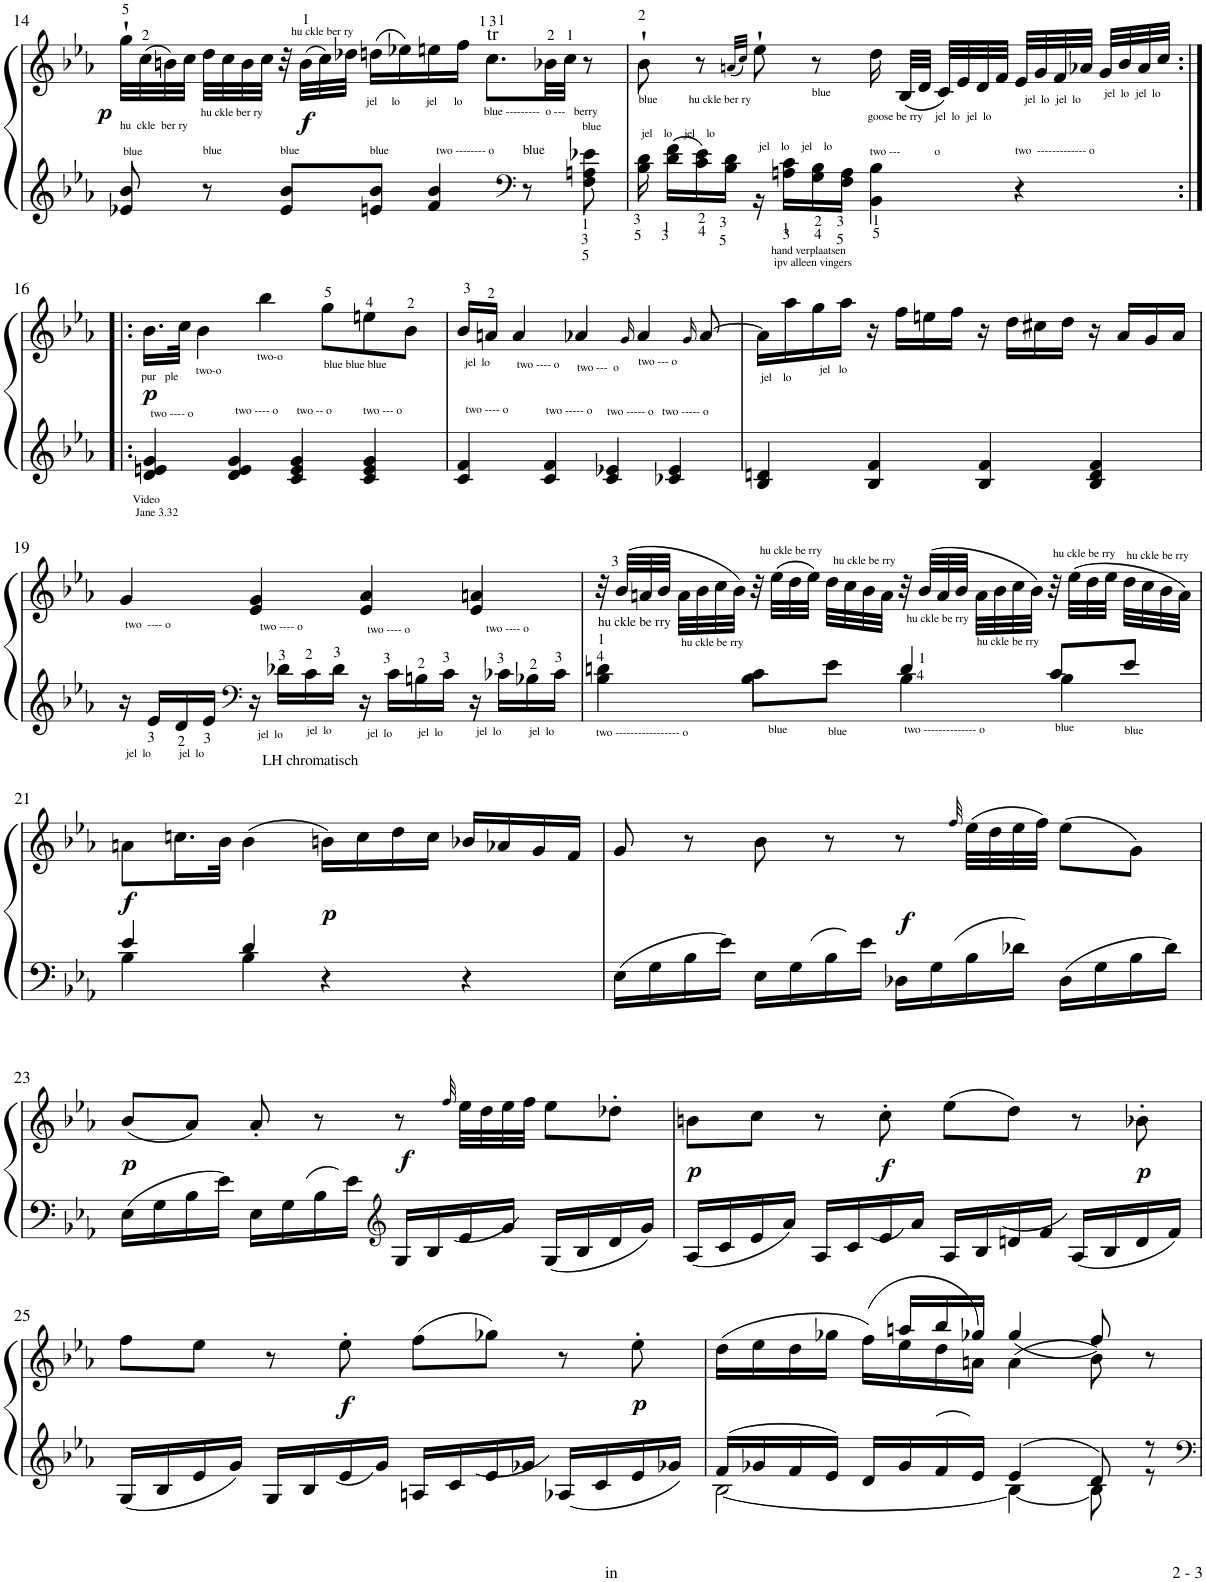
**kern	**kern	**dynam
*part1	*part1	*part1
*staff2	*staff1	*staff1/2
*I"Piano	*	*
*I'Pno.	*	*
!!LO:PB:g=z
*clefG2	*clefG2	*
*k[b-e-a-]	*k[b-e-a-]	*
*M4/4	*M4/4	*
*met(c)	*met(c)	*
=14	=14	=14
!LO:TX:a:t=blue	!	!
!LO:TX:a:t=hu  ckle  ber ry	!	!
!	!	!LO:DY:b
8e-X/ 8b-/	32gg`\LLL	p
.	(>32cc\	.
.	32bn\)	.
.	32cc\JJJ	.
!	!LO:TX:b:t=hu ckle ber ry	!
!LO:TX:a:t=blue	!	!
8r	32dd\LLL	.
.	32cc\	.
.	32b\	.
.	32cc\JJJ	.
!LO:TX:a:t=blue	!	!
8e-/ 8b-/L	32r	.
!	!LO:TX:a:t=hu ckle ber ry	!
!	!	!LO:DY:b
.	(>32b\LLL	f
.	32cc\)	.
.	32dd-X\JJJ	.
!	!LO:TX:b:t=jel     lo         jel      lo	!
!LO:TX:a:t=blue	!	!
8en/ 8b-/J	(>16ddn\LL	.
.	16ee-X\)	.
!LO:TX:a:t=two -------- o	!	!
4f/ 4b-/	16een\	.
.	16ff\JJ	.
!	!LO:TX:a:t=tr	!
!	!LO:TX:b:t=blue ---------  o ---   berry	!
.	8.cc\L	.
*clefF4	*	*
!LO:TX:a:t=blue	!	!
8r	.	.
.	32b-X\LL	.
.	32cc\JJJ	.
!LO:TX:a:t=blue	!	!
8F\ 8An\ 8e-X\	8r	.
=15	=15	=15
*^	*	*
!	!	!LO:TX:b:t=blue           hu ckle ber ry	!
!LO:TX:a:t=jel    lo    jel    lo	!	!	!
16ryy	16B-\ 16d\	8b-`\	.
16d\ 16f\LL	8.ryy	.	.
16c\ 16e-\	.	8r	.
16B-\ 16d\JJ	.	.	.
.	.	(<32qan/LLL	.
.	.	32qcc/JJJ)	.
!LO:TX:a:t=jel    lo    jel    lo	!	!	!
16ryy	16r	8ee-`\	.
!LO:TX:b:t=hand verplaatsen	!	!	!
!LO:TX:b:t=ipv alleen vingers	!	!	!
16An\ 16c\LL	2ryy	.	.
!	!	!LO:TX:b:t=blue	!
16G\ 16B-\	.	8r	.
16F\ 16A\JJ	.	.	.
!	!	!LO:TX:b:t=goose be rry    jel  lo  jel  lo	!
!LO:TX:a:t=two ---            o	!	!	!
4BB-\ 4B-\	.	16dd\	.
.	.	(<32B-/LLL	.
.	.	32d/JJJ	.
.	.	32c/LLL)	.
.	.	32e-/	.
.	.	32d/	.
.	.	32f/JJJ	.
!	!	!LO:TX:b:t=jel  lo  jel  lo	!
!LO:TX:a:t=two  ------------- o	!	!	!
4r	.	32e-/LLL	.
.	.	32g/	.
.	8.ryy	32f/	.
.	.	32a-X/JJJ	.
!	!	!LO:TX:b:t=jel  lo  jel  lo	!
.	.	32g/LLL	.
.	.	32b-/	.
.	.	32a-/	.
.	.	32cc/JJJ	.
*v	*v	*	*
!!LO:LB:g=z
=16:|!|:	=16:|!|:	=16:|!|:
!	!LO:TX:b:t=pur   ple	!
!LO:TX:a:t=two ---- o	!	!
!LO:TX:b:t=Video	!	!
!LO:TX:b:t=Jane 3.32	!	!
!	!	!LO:DY:b
4d/ 4en/ 4g/	16.b-\LL	p
.	32cc\JJk	.
!	!LO:TX:b:t=two-o	!
.	4b-\	.
!LO:TX:a:t=two ---- o	!	!
4d/ 4e/ 4g/	.	.
!	!LO:TX:b:t=two-o	!
.	4bb-\	.
!LO:TX:a:t=two -- o	!	!
4c/ 4e/ 4g/	.	.
!	!LO:TX:b:t=blue blue blue	!
.	8gg\L	.
!LO:TX:a:t=two --- o	!	!
4c/ 4e/ 4g/	8een\	.
.	8b-\J	.
=17	=17	=17
!	!LO:TX:b:t=jel  lo	!
!LO:TX:a:t=two ---- o	!	!
4c/ 4f/	16b-/LL	.
.	16an/JJ	.
!	!LO:TX:b:t=two ---- o	!
.	4a/	.
!LO:TX:a:t=two ----- o	!	!
4c/ 4f/	.	.
!	!LO:TX:b:t=two ---  o	!
.	4a-X/	.
!LO:TX:a:t=two ----- o	!	!
4c/ 4e-X/	.	.
.	16qg/	.
!	!LO:TX:b:t=two --- o	!
.	4a-/	.
!LO:TX:a:t=two ----- o	!	!
4c-X/ 4e-/	.	.
.	16qg/	.
.	[8a-/	.
=18	=18	=18
!	!LO:TX:b:t=jel    lo	!
4B-/ 4dn/	16a-\LL]	.
.	16aa-\	.
!	!LO:TX:b:t=jel   lo	!
.	16gg\	.
.	16aa-\JJ	.
4B-/ 4f/	16r	.
.	16ff\LL	.
.	16een\	.
.	16ff\JJ	.
4B-/ 4f/	16r	.
.	16dd\LL	.
.	16cc#X\	.
.	16dd\JJ	.
4B-/ 4d/ 4f/	16r	.
.	16a-/LL	.
.	16g/	.
.	16a-/JJ	.
!!LO:LB:g=z
=19	=19	=19
!	!LO:TX:b:t=two  ---- o	!
!LO:TX:b:t=jel  lo	!	!
16r	4g/	.
16e-/LL	.	.
!LO:TX:b:t=jel  lo	!	!
16d/	.	.
16e-/JJ	.	.
*clefF4	*	*
!	!LO:TX:b:t=two ---- o	!
!LO:TX:b:t=jel  lo	!	!
16r	4e-/ 4g/	.
!LO:TX:b:t=LH chromatisch	!	!
16d-X\LL	.	.
!LO:TX:b:t=jel  lo	!	!
16c\	.	.
16d-\JJ	.	.
!	!LO:TX:b:t=two ---- o	!
!LO:TX:b:t=jel  lo	!	!
16r	4e-/ 4a-/	.
16c\LL	.	.
!LO:TX:b:t=jel  lo	!	!
16Bn\	.	.
16c\JJ	.	.
!	!LO:TX:b:t=two ---- o	!
!LO:TX:b:t=jel  lo	!	!
16r	4e-/ 4an/	.
16c-X\LL	.	.
!LO:TX:b:t=jel  lo	!	!
16B-X\	.	.
16c-\JJ	.	.
=20	=20	=20
*^	*	*
!	!	!LO:TX:b:t=hu ckle be rry	!
!LO:TX:b:t=blue	!	!	!
!LO:TX:b:t=two ----------------- o	!	!	!
4B-\ 4dn\	4ryy	32r	.
.	.	(32b-/LLL	.
.	.	32an/	.
.	.	32b-/JJJ	.
!	!	!LO:TX:b:t=hu ckle be rry	!
.	.	32a\LLL	.
.	.	32b-\	.
.	.	32cc\	.
.	.	32b-\JJJ)	.
!	!	!LO:TX:a:t=hu ckle be rry	!
4B-\	8c\L	32r	.
.	.	(32ee-\LLL	.
.	.	32dd\	.
.	.	32ee-\JJJ)	.
!	!	!LO:TX:a:t=hu ckle be rry	!
!	!LO:TX:b:t=blue	!	!
.	8e-\J	32dd\LLL	.
.	.	32cc\	.
.	.	32b-\	.
.	.	32a\JJJ	.
!	!	!LO:TX:b:t=hu ckle be rry	!
!LO:TX:b:t=two -------------- o	!	!	!
4B-\	4d/	32r	.
.	.	(32b-/LLL	.
.	.	32a/	.
.	.	32b-/JJJ	.
!	!	!LO:TX:b:t=hu ckle be rry	!
.	.	32a\LLL	.
.	.	32b-\	.
.	.	32cc\	.
.	.	32b-\JJJ)	.
!	!	!LO:TX:a:t=hu ckle be rry	!
!LO:TX:b:t=blue	!	!	!
4B-\	8c/L	32r	.
.	.	(32ee-\LLL	.
.	.	32dd\	.
.	.	32ee-\JJJ	.
!	!	!LO:TX:a:t=hu ckle be rry	!
!	!LO:TX:b:t=blue	!	!
.	8e-/J	32dd\LLL	.
.	.	32cc\	.
.	.	32b-\	.
.	.	32a\JJJ)	.
!!LO:LB:g=z
=21	=21	=21	=21
!	!	!	!LO:DY:b
4B-\	4e-/	8an\L	f
.	.	16.ccn\L	.
.	.	32b-\JJk	.
4B-\	4d/	(4b-\	.
!	!	!	!LO:DY:b
4r	2ryy	16bn\LL)	p
.	.	16cc\	.
.	.	16dd\	.
.	.	16cc\JJ	.
4r	.	16b-X/LL	.
.	.	16a-X/	.
.	.	16g/	.
.	.	16f/JJ	.
*v	*v	*	*
=22	=22	=22
16E-\LL	8g/	.
16G\	.	.
16B-\	8r	.
16e-\JJ	.	.
16E-\LL	8b-\	.
16G\	.	.
16B-\	8r	.
16e-\JJ	.	.
!	!	!LO:DY:a=2
16D-X\LL	8r	f
16G\	.	.
.	32qff/	.
16B-\	(32ee-\LLL	.
.	32dd\	.
16d-X\JJ	32ee-\	.
.	32ff\JJJ)	.
16D-\LL	(8ee-\L	.
16G\	.	.
16B-\	8g\J)	.
16d-\JJ	.	.
!!LO:LB:g=z
=23	=23	=23
!	!	!LO:DY:b
16E-\LL	(8b-/L	p
16G\	.	.
16B-\	8a-/J)	.
16e-\JJ	.	.
16E-\LL	8a-'/	.
16G\	.	.
16B-\	8r	.
16e-\JJ	.	.
*clefG2	*	*
!	!	!LO:DY:a=2
16G/LL	8r	f
16B-/	.	.
.	32qff/	.
16e-/	32ee-\LLL	.
.	32dd\	.
16g/JJ	32ee-\	.
.	32ff\JJJ	.
16G/LL	8ee-\L	.
16B-/	.	.
16d/	8dd-X'\J	.
16g/JJ	.	.
=24	=24	=24
!	!	!LO:DY:b
16A-/LL	8bn\L	p
16c/	.	.
16e-/	8cc\J	.
16a-/JJ	.	.
16A-/LL	8r	.
16c/	.	.
!	!	!LO:DY:b
16e-/	8cc'\	f
16a-/JJ	.	.
16A-/LL	(8ee-\L	.
16B-/	.	.
16dn/	8dd\J)	.
16f/JJ	.	.
16A-/LL	8r	.
16B-/	.	.
!	!	!LO:DY:b
16d/	8b-X'\	p
16f/JJ	.	.
!!LO:LB:g=z
=25	=25	=25
16G/LL	8ff\L	.
16B-/	.	.
16e-/	8ee-\J	.
16g/JJ	.	.
16G/LL	8r	.
16B-/	.	.
!	!	!LO:DY:b
16e-/	8ee-'\	f
16g/JJ	.	.
16An/LL	(8ff\L	.
16c/	.	.
16e-/	8gg-X\J)	.
16g-X/JJ	.	.
16A-X/LL	8r	.
16c/	.	.
!	!	!LO:DY:b
16e-/	8ee-'\	p
16g-X/JJ	.	.
=26	=26	=26
*^	*^	*
16f/LL	[2B-\	(16dd\LL	16ryy	.
*	*	*v	*v	*
16g-X/	.	16ee-\	.
16f/	.	16dd\	.
16e-/JJ	.	16gg-X\JJ	.
16d/LL	.	(>16ff\LL)	.
*	*	*^	*
16g-/	.	16ee-\	16aan/LL	.
16f/	.	16dd\	16bb-/	.
16e-/JJ	.	16an\JJ)	16gg-X/JJ	.
4e-/	4B-\_	(4a\	(4gg-/	.
8d/	8B-\]	8b-\)	8ff/)	.
8r	8r	8r	8ryy	.
*v	*v	*	*	*
*	*v	*v	*
=	=	=
*-	*-	*-
